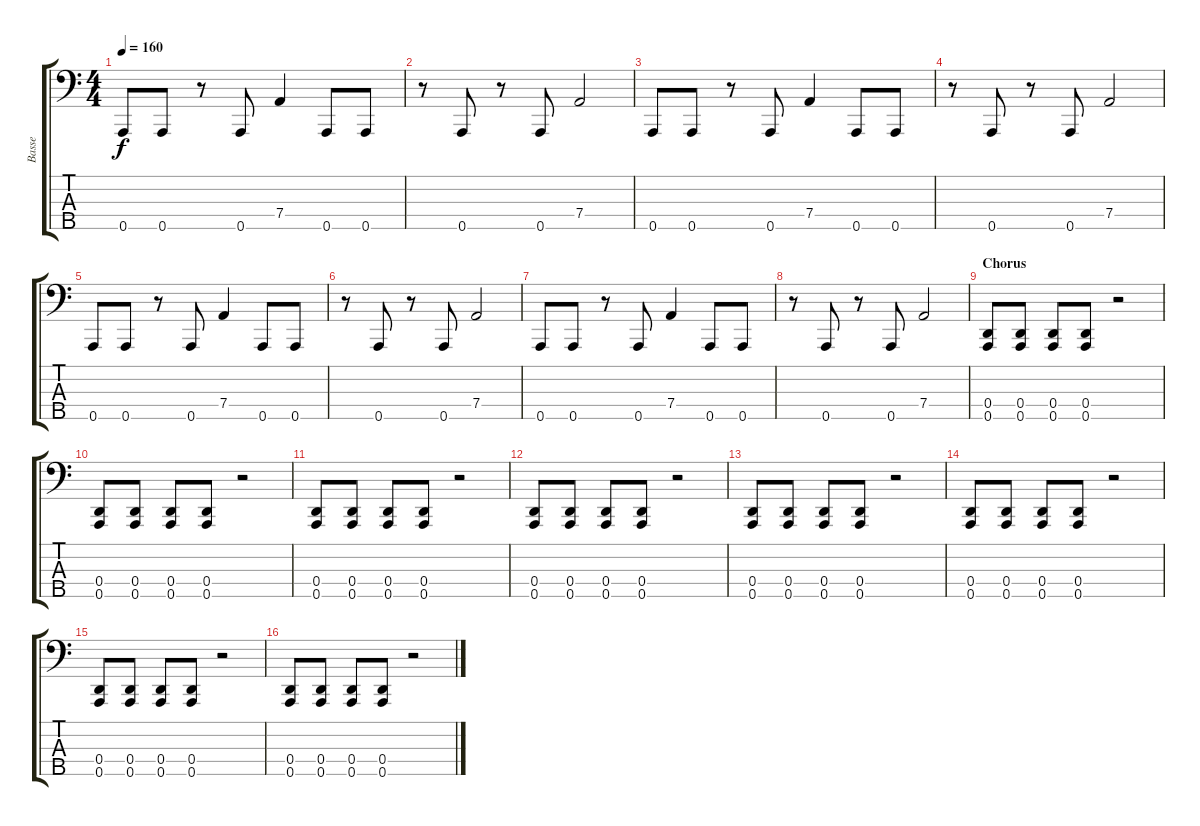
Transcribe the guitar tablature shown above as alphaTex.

\track ("Basse" "Basse") {instrument slapbass2}
\staff {score tabs}
\tuning (F2 C2 G1 D1 A0) {hide}
\ts (4 4)
\tempo 160
\clef f4
\ks c
0.5.8{dy f} 0.5.8 r.8 0.5.8 7.4.4 0.5.8 0.5.8 |
r.8 0.5.8 r.8 0.5.8 7.4.2 |
0.5.8 0.5.8 r.8 0.5.8 7.4.4 0.5.8 0.5.8 |
r.8 0.5.8 r.8 0.5.8 7.4.2 |
0.5.8 0.5.8 r.8 0.5.8 7.4.4 0.5.8 0.5.8 |
r.8 0.5.8 r.8 0.5.8 7.4.2 |
0.5.8 0.5.8 r.8 0.5.8 7.4.4 0.5.8 0.5.8 |
r.8 0.5.8 r.8 0.5.8 7.4.2 |
\section ("" "Chorus")
(0.4 0.5).8 (0.4 0.5).8 (0.4 0.5).8 (0.4 0.5).8 r.2 |
(0.4 0.5).8 (0.4 0.5).8 (0.4 0.5).8 (0.4 0.5).8 r.2 |
(0.4 0.5).8 (0.4 0.5).8 (0.4 0.5).8 (0.4 0.5).8 r.2 |
(0.4 0.5).8 (0.4 0.5).8 (0.4 0.5).8 (0.4 0.5).8 r.2 |
(0.4 0.5).8 (0.4 0.5).8 (0.4 0.5).8 (0.4 0.5).8 r.2 |
(0.4 0.5).8 (0.4 0.5).8 (0.4 0.5).8 (0.4 0.5).8 r.2 |
(0.4 0.5).8 (0.4 0.5).8 (0.4 0.5).8 (0.4 0.5).8 r.2 |
(0.4 0.5).8 (0.4 0.5).8 (0.4 0.5).8 (0.4 0.5).8 r.2
